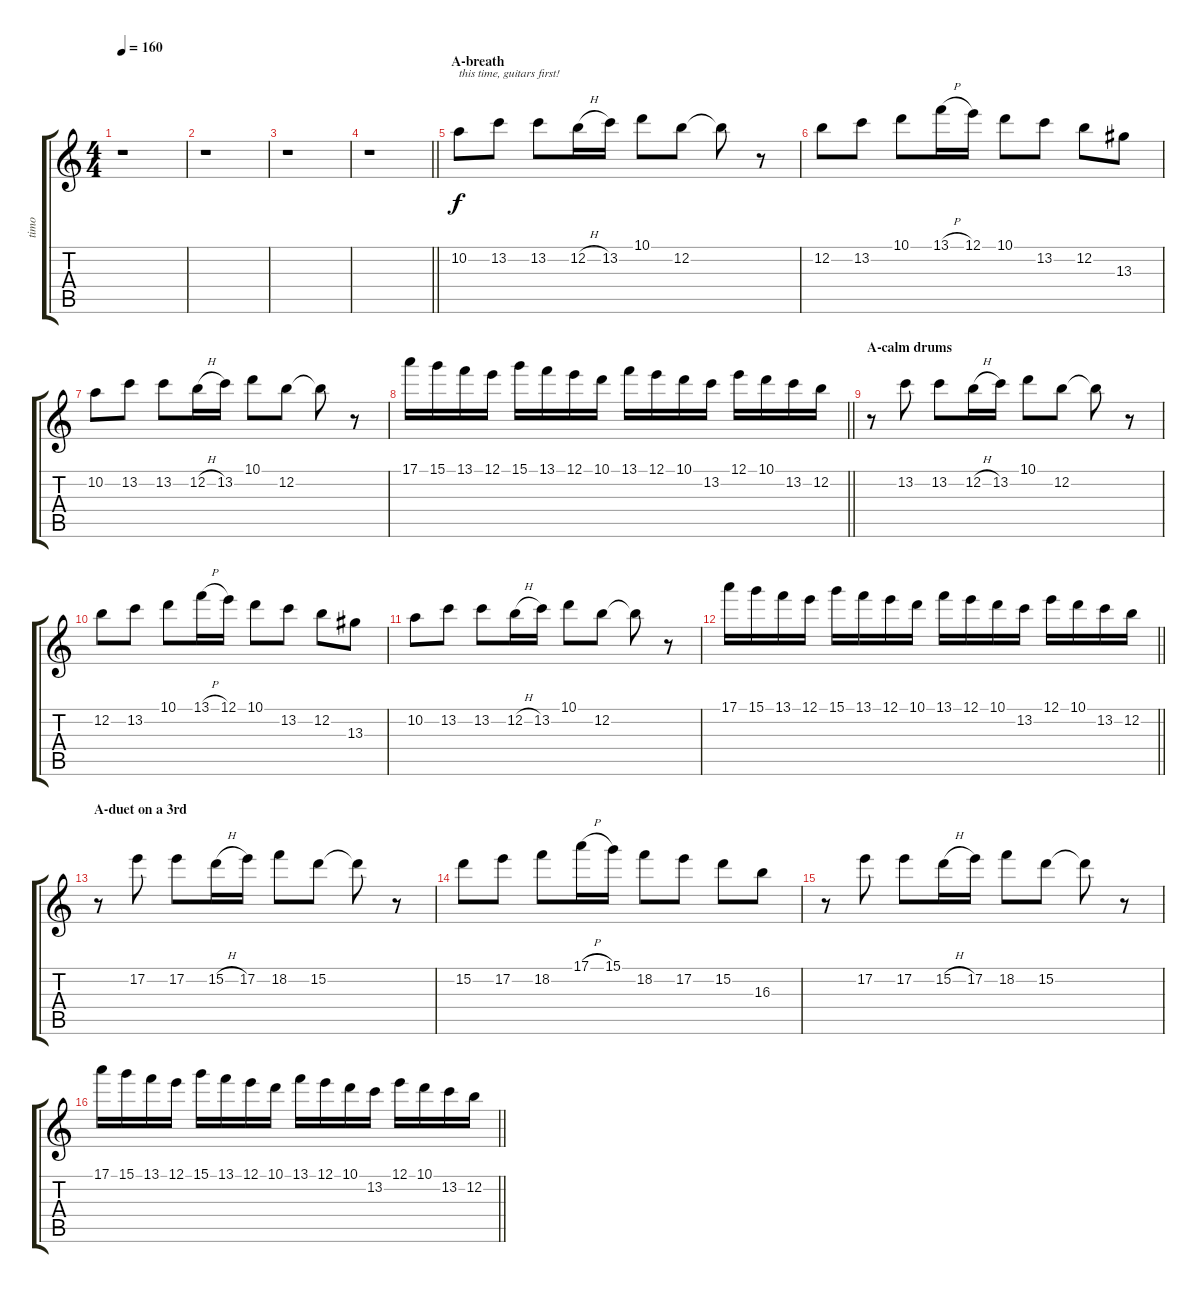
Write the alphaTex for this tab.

\track ("timo" "timo") {instrument overdrivenguitar}
\staff {score tabs}
\tuning (E4 B3 G3 D3 A2 E2) {hide}
\ts (4 4)
\tempo 160
\clef g2
\ks c
r.1{dy f} |
r.1 |
r.1 |
\barLineRight lightlight
r.1 |
\section ("" "A-breath")
10.2.8{txt "this time, guitars first!"} 13.2.8 13.2.8 12.2{h}.16 13.2.16 10.1.8 12.2.8 12.2{t}.8 r.8 |
12.2.8 13.2.8 10.1.8 13.1{h}.16 12.1.16 10.1.8 13.2.8 12.2.8 13.3.8 |
10.2.8 13.2.8 13.2.8 12.2{h}.16 13.2.16 10.1.8 12.2.8 12.2{t}.8 r.8 |
\barLineRight lightlight
17.1.16 15.1.16 13.1.16 12.1.16 15.1.16 13.1.16 12.1.16 10.1.16 13.1.16 12.1.16 10.1.16 13.2.16 12.1.16 10.1.16 13.2.16 12.2.16 |
\section ("" "A-calm drums")
r.8 13.2.8 13.2.8 12.2{h}.16 13.2.16 10.1.8 12.2.8 12.2{t}.8 r.8 |
12.2.8 13.2.8 10.1.8 13.1{h}.16 12.1.16 10.1.8 13.2.8 12.2.8 13.3.8 |
10.2.8 13.2.8 13.2.8 12.2{h}.16 13.2.16 10.1.8 12.2.8 12.2{t}.8 r.8 |
\barLineRight lightlight
17.1.16 15.1.16 13.1.16 12.1.16 15.1.16 13.1.16 12.1.16 10.1.16 13.1.16 12.1.16 10.1.16 13.2.16 12.1.16 10.1.16 13.2.16 12.2.16 |
\section ("" "A-duet on a 3rd")
r.8 17.2.8 17.2.8 15.2{h}.16 17.2.16 18.2.8 15.2.8 15.2{t}.8 r.8 |
15.2.8 17.2.8 18.2.8 17.1{h}.16 15.1.16 18.2.8 17.2.8 15.2.8 16.3.8 |
r.8 17.2.8 17.2.8 15.2{h}.16 17.2.16 18.2.8 15.2.8 15.2{t}.8 r.8 |
\barLineRight lightlight
17.1.16 15.1.16 13.1.16 12.1.16 15.1.16 13.1.16 12.1.16 10.1.16 13.1.16 12.1.16 10.1.16 13.2.16 12.1.16 10.1.16 13.2.16 12.2.16
